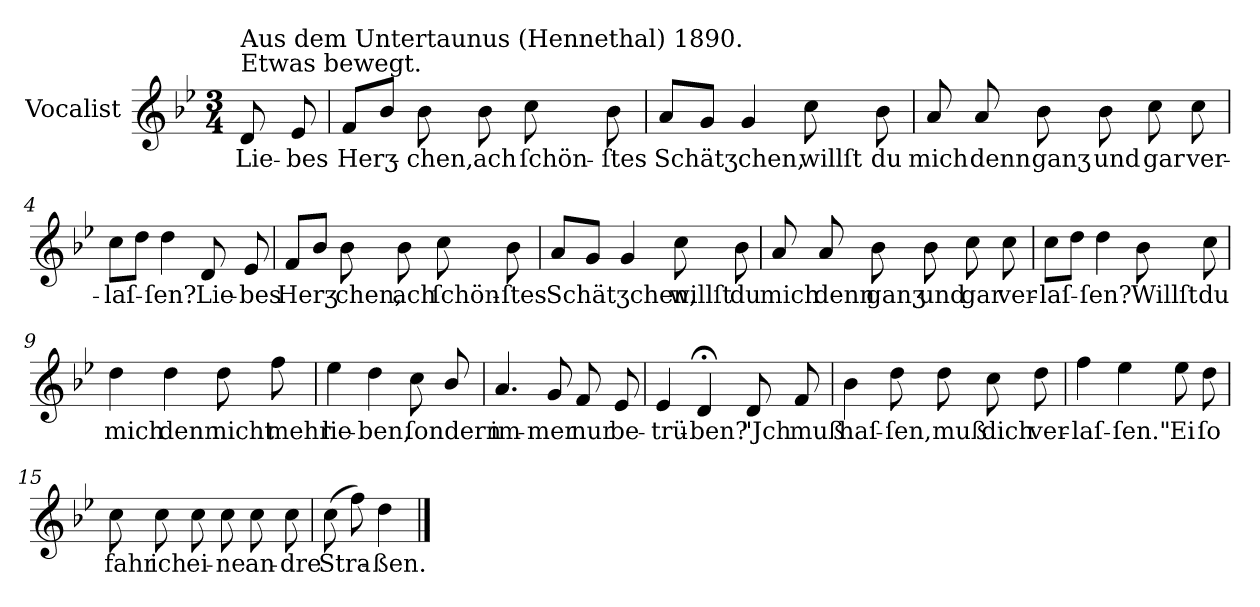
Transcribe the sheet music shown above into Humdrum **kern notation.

**kern	**text
*part1	*part1
*staff1	*staff1
*I"Vocalist	*
*k[b-e-]	*
*B-:	*
*M3/4	*
=	=
!LO:TX:a:t=Etwas bewegt.	!
!LO:TX:a:t=Aus dem Untertaunus (Hennethal) 1890.	!
8d	Lie-
8e-	-bes
=1	=1
8fL	Herʒ-
8b-J	.
8b-	-chen,
8b-	ach
8cc	ſchön-
8b-	-ſtes
=2	=2
8aL	Schätʒchen,
8gJ	.
4g	.
8cc	willſt
8b-	du
=3	=3
8a	mich
8a	denn
8b-	ganʒ
8b-	und
8cc	gar
8cc	ver-
=4	=4
8ccL	-laſ-
8ddJ	.
4dd	-ſen?
8d	Lie-
8e-	-bes
=5	=5
8fL	Herʒ-
8b-J	.
8b-	-chen,
8b-	ach
8cc	ſchön-
8b-	-ſtes
=6	=6
8aL	Schätʒchen,
8gJ	.
4g	.
8cc	willſt
8b-	du
=7	=7
8a	mich
8a	denn
8b-	ganʒ
8b-	und
8cc	gar
8cc	ver-
=8	=8
8ccL	-laſ-
8ddJ	.
4dd	-ſen?
8b-	Willſt
8cc	du
=9	=9
4dd	mich
4dd	denn
8dd	nicht
8ff	mehr
=10	=10
4ee-	lie-
4dd	-ben,
8cc	ſondern
8b-/	.
=11	=11
4.a	im-
8g	-mer
8f	nur
8e-	be-
=12	=12
4e-	-trü-
4d;<	-ben?
8d	"Jch
8f	muß
=13	=13
4b-	haſ-
8dd	-ſen,
8dd	muß
8cc	dich
8dd	ver-
=14	=14
4ff	-laſ-
4ee-	-ſen."
8ee-	Ei
8dd	ſo
=15	=15
8cc	fahr
8cc	ich
8cc	ei-
8cc	-ne
8cc	an-
8cc	-dre
=16	=16
(8cc	Stra-
8ff)	.
4dd	-ßen.
==	==
*-	*-
